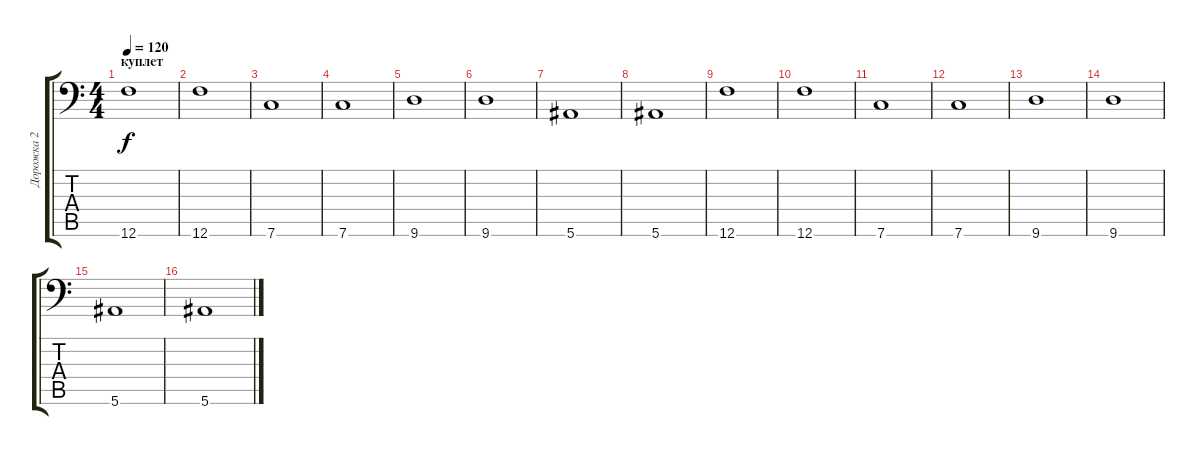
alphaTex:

\track ("Дорожка 2" "Дорожка 2") {instrument electricbassfinger}
\staff {score tabs}
\tuning (D4 A3 F3 C3 G2 F1) {hide}
\ts (4 4)
\section ("" "куплет")
\tempo 120
\clef f4
\ks c
12.6.1{dy f} |
12.6.1 |
7.6.1 |
7.6.1 |
9.6.1 |
9.6.1 |
5.6.1 |
5.6.1 |
12.6.1 |
12.6.1 |
7.6.1 |
7.6.1 |
9.6.1 |
9.6.1 |
5.6.1 |
5.6.1
